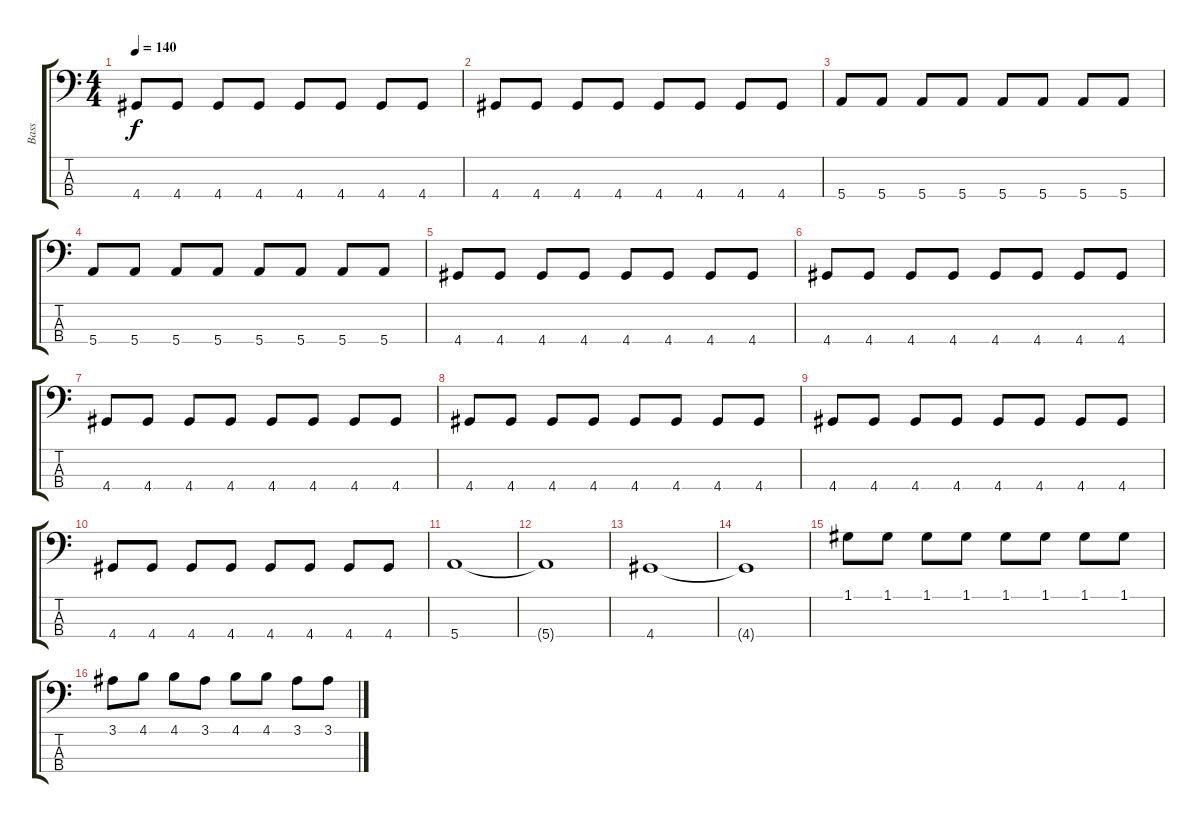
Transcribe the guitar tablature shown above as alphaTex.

\track ("Bass" "Bass") {instrument electricbassfinger}
\staff {score tabs}
\tuning (G2 D2 A1 E1) {hide}
\ts (4 4)
\tempo 140
\clef f4
\ks c
4.4.8{dy f} 4.4.8 4.4.8 4.4.8 4.4.8 4.4.8 4.4.8 4.4.8 |
4.4.8 4.4.8 4.4.8 4.4.8 4.4.8 4.4.8 4.4.8 4.4.8 |
5.4.8 5.4.8 5.4.8 5.4.8 5.4.8 5.4.8 5.4.8 5.4.8 |
5.4.8 5.4.8 5.4.8 5.4.8 5.4.8 5.4.8 5.4.8 5.4.8 |
4.4.8 4.4.8 4.4.8 4.4.8 4.4.8 4.4.8 4.4.8 4.4.8 |
4.4.8 4.4.8 4.4.8 4.4.8 4.4.8 4.4.8 4.4.8 4.4.8 |
4.4.8 4.4.8 4.4.8 4.4.8 4.4.8 4.4.8 4.4.8 4.4.8 |
4.4.8 4.4.8 4.4.8 4.4.8 4.4.8 4.4.8 4.4.8 4.4.8 |
4.4.8 4.4.8 4.4.8 4.4.8 4.4.8 4.4.8 4.4.8 4.4.8 |
4.4.8 4.4.8 4.4.8 4.4.8 4.4.8 4.4.8 4.4.8 4.4.8 |
5.4.1 |
5.4{t}.1 |
4.4.1 |
4.4{t}.1 |
1.1.8 1.1.8 1.1.8 1.1.8 1.1.8 1.1.8 1.1.8 1.1.8 |
3.1.8 4.1.8 4.1.8 3.1.8 4.1.8 4.1.8 3.1.8 3.1.8
